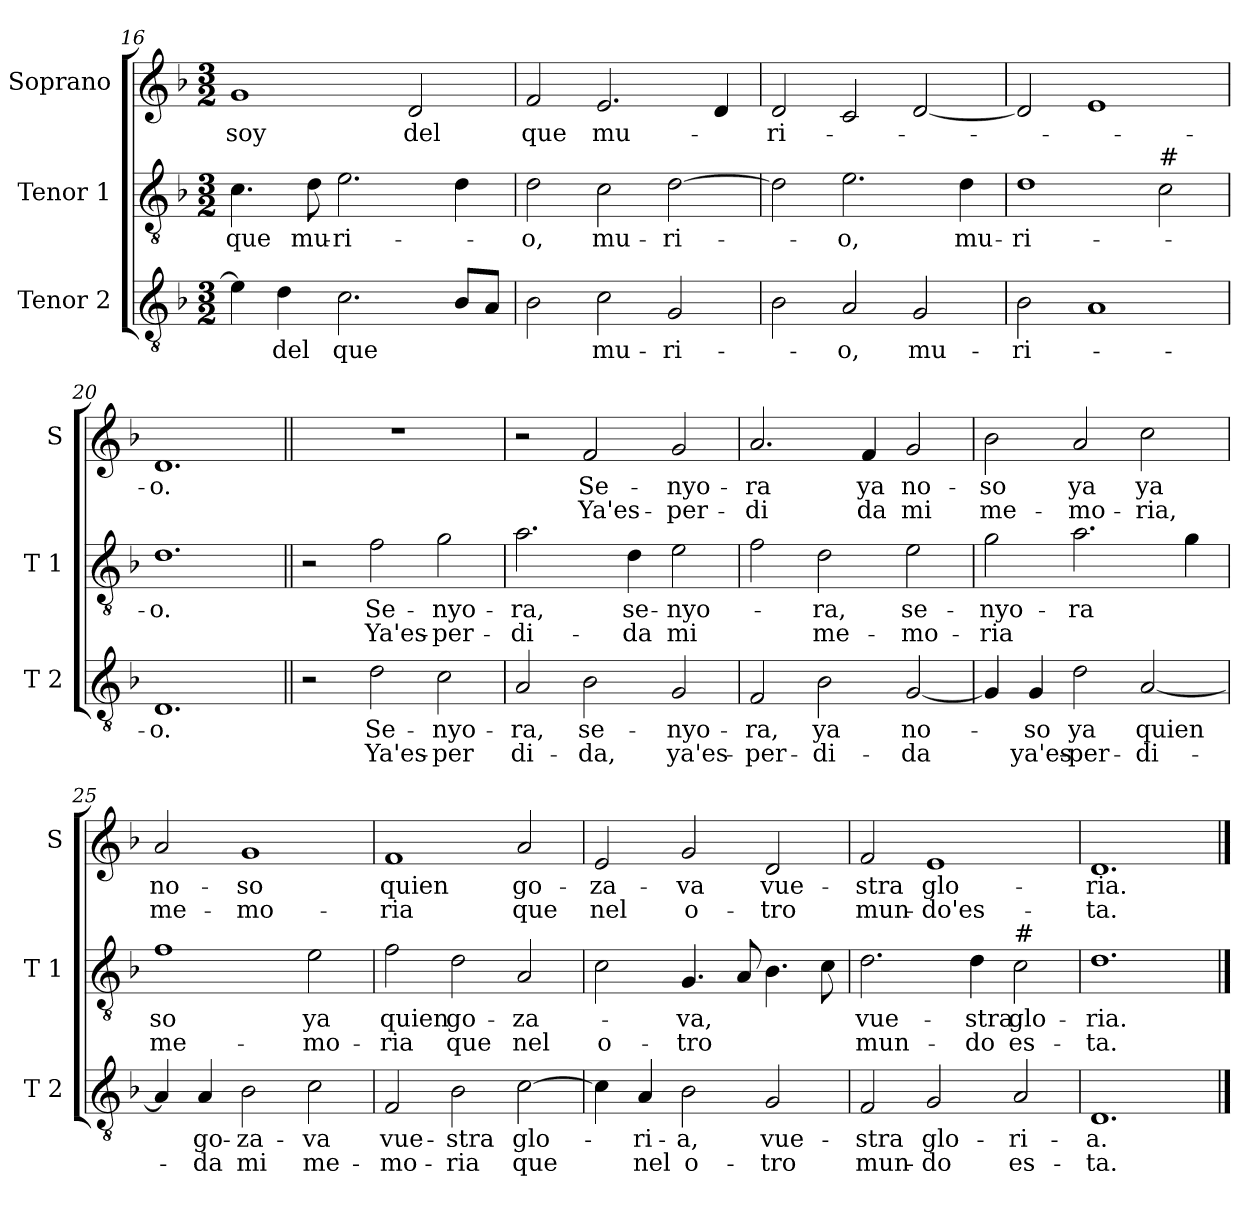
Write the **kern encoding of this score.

**kern	**text	**text	**kern	**text	**text	**kern	**text	**text
*part3	*part3	*part3	*part2	*part2	*part2	*part1	*part1	*part1
*staff3	*staff3	*staff3	*staff2	*staff2	*staff2	*staff1	*staff1	*staff1
*I"Tenor 2	*	*	*I"Tenor 1	*	*	*I"Soprano	*	*
*I'T 2	*	*	*I'T 1	*	*	*I'S	*	*
*clefGv2	*	*	*clefGv2	*	*	*clefG2	*	*
*k[b-]	*	*	*k[b-]	*	*	*k[b-]	*	*
*F:	*	*	*F:	*	*	*F:	*	*
*M3/2	*	*	*M3/2	*	*	*M3/2	*	*
=16	=16	=16	=16	=16	=16	=16	=16	=16
!	!	!	!	!LO:LY:b	!	!	!LO:LY:b	!
4e\]	.	.	4.c\	que	.	1g	soy	.
!	!LO:LY:b	!	!	!	!	!	!	!
4d\	del	.	.	.	.	.	.	.
!	!	!	!	!LO:LY:b	!	!	!	!
.	.	.	8d\	mu-	.	.	.	.
!	!LO:LY:b	!	!	!LO:LY:b	!	!	!	!
2.c\	que	.	2.e\	-ri-	.	.	.	.
!	!	!	!	!	!	!	!LO:LY:b	!
.	.	.	.	.	.	2d/	del	.
8B-/L	.	.	4d\	.	.	.	.	.
8A/J	.	.	.	.	.	.	.	.
!!LO:LB:g=z
=17	=17	=17	=17	=17	=17	=17	=17	=17
!	!	!	!	!LO:LY:b	!	!	!LO:LY:b	!
2B-\	.	.	2d\	-o,	.	2f/	que	.
!	!LO:LY:b	!	!	!LO:LY:b	!	!	!LO:LY:b	!
2c\	mu-	.	2c\	mu-	.	2.e/	mu-	.
!	!LO:LY:b	!	!	!LO:LY:b	!	!	!	!
2G/	-ri-	.	[2d\	-ri-	.	.	.	.
.	.	.	.	.	.	4d/	.	.
=18	=18	=18	=18	=18	=18	=18	=18	=18
!	!	!	!	!	!	!	!LO:LY:b	!
2B-\	.	.	2d\]	.	.	2d/	-ri-	.
!	!LO:LY:b	!	!	!LO:LY:b	!	!	!	!
2A/	-o,	.	2.e\	-o,	.	2c/	.	.
!	!LO:LY:b	!	!	!	!	!	!	!
2G/	mu-	.	.	.	.	[2d/	.	.
!	!	!	!	!LO:LY:b	!	!	!	!
.	.	.	4d\	mu-	.	.	.	.
=19	=19	=19	=19	=19	=19	=19	=19	=19
!	!LO:LY:b	!	!	!LO:LY:b	!	!	!	!
2B-\	-ri-	.	1d	-ri-	.	2d/]	.	.
1A	.	.	.	.	.	1e	.	.
!	!	!	!LO:TX:a:t=#	!	!	!	!	!
.	.	.	2c\	.	.	.	.	.
=20	=20	=20	=20	=20	=20	=20	=20	=20
!	!LO:LY:b	!	!	!LO:LY:b	!	!	!LO:LY:b	!
1.D	-o.	.	1.d	-o.	.	1.d	-o.	.
!!LO:LB:g=z
=21||	=21||	=21||	=21||	=21||	=21||	=21||	=21||	=21||
2r	.	.	2r	.	.	1.r	.	.
!	!LO:LY:b	!LO:LY:b	!	!LO:LY:b	!LO:LY:b	!	!	!
2d\	Se-	Ya'es-	2f\	Se-	Ya'es-	.	.	.
!	!LO:LY:b	!LO:LY:b	!	!LO:LY:b	!LO:LY:b	!	!	!
2c\	-nyo-	-per	2g\	-nyo-	-per-	.	.	.
=22	=22	=22	=22	=22	=22	=22	=22	=22
!	!LO:LY:b	!LO:LY:b	!	!LO:LY:b	!LO:LY:b	!	!	!
2A/	-ra,	di-	2.a\	-ra,	-di-	2r	.	.
!	!LO:LY:b	!LO:LY:b	!	!	!	!	!LO:LY:b	!LO:LY:b
2B-\	se-	-da,	.	.	.	2f/	Se-	Ya'es-
!	!	!	!	!LO:LY:b	!LO:LY:b	!	!	!
.	.	.	4d\	se-	-da	.	.	.
!	!LO:LY:b	!LO:LY:b	!	!LO:LY:b	!LO:LY:b	!	!LO:LY:b	!LO:LY:b
2G/	-nyo-	ya'es-	2e\	-nyo-	mi	2g/	-nyo-	-per-
=23	=23	=23	=23	=23	=23	=23	=23	=23
!	!LO:LY:b	!LO:LY:b	!	!	!	!	!LO:LY:b	!LO:LY:b
2F/	-ra,	-per-	2f\	.	.	2.a/	-ra	-di
!	!LO:LY:b	!LO:LY:b	!	!LO:LY:b	!LO:LY:b	!	!	!
2B-\	ya	-di-	2d\	-ra,	me-	.	.	.
!	!	!	!	!	!	!	!LO:LY:b	!LO:LY:b
.	.	.	.	.	.	4f/	ya	da
!	!LO:LY:b	!LO:LY:b	!	!LO:LY:b	!LO:LY:b	!	!LO:LY:b	!LO:LY:b
[2G/	no-	-da	2e\	se-	-mo-	2g/	no-	mi
=24	=24	=24	=24	=24	=24	=24	=24	=24
!	!	!	!	!LO:LY:b	!LO:LY:b	!	!LO:LY:b	!LO:LY:b
4G/]	.	.	2g\	-nyo-	-ria	2b-\	-so	me-
!	!LO:LY:b	!LO:LY:b	!	!	!	!	!	!
4G/	-so	ya'es-	.	.	.	.	.	.
!	!LO:LY:b	!LO:LY:b	!	!LO:LY:b	!	!	!LO:LY:b	!LO:LY:b
2d\	ya	-per-	2.a\	-ra	.	2a/	ya	-mo-
!	!LO:LY:b	!LO:LY:b	!	!	!	!	!LO:LY:b	!LO:LY:b
[2A/	quien	-di-	.	.	.	2cc\	ya	-ria,
.	.	.	4g\	.	.	.	.	.
!!LO:LB:g=z
=25	=25	=25	=25	=25	=25	=25	=25	=25
!	!	!	!	!LO:LY:b	!LO:LY:b	!	!LO:LY:b	!LO:LY:b
4A/]	.	.	1f	so	me-	2a/	no-	me-
!	!LO:LY:b	!LO:LY:b	!	!	!	!	!	!
4A/	go-	-da	.	.	.	.	.	.
!	!LO:LY:b	!LO:LY:b	!	!	!	!	!LO:LY:b	!LO:LY:b
2B-\	-za-	mi	.	.	.	1g	-so	-mo-
!	!LO:LY:b	!LO:LY:b	!	!LO:LY:b	!LO:LY:b	!	!	!
2c\	-va	me-	2e\	ya	-mo-	.	.	.
=26	=26	=26	=26	=26	=26	=26	=26	=26
!	!LO:LY:b	!LO:LY:b	!	!LO:LY:b	!LO:LY:b	!	!LO:LY:b	!LO:LY:b
2F/	vue-	-mo-	2f\	quien	-ria	1f	quien	-ria
!	!LO:LY:b	!LO:LY:b	!	!LO:LY:b	!LO:LY:b	!	!	!
2B-\	-stra	-ria	2d\	go-	que	.	.	.
!	!LO:LY:b	!LO:LY:b	!	!LO:LY:b	!LO:LY:b	!	!LO:LY:b	!LO:LY:b
[2c\	glo-	que	2A/	-za-	nel	2a/	go-	que
=27	=27	=27	=27	=27	=27	=27	=27	=27
!	!	!	!	!	!LO:LY:b	!	!LO:LY:b	!LO:LY:b
4c\]	.	.	2c\	.	o-	2e/	-za-	nel
!	!LO:LY:b	!LO:LY:b	!	!	!	!	!	!
4A/	-ri-	nel	.	.	.	.	.	.
!	!LO:LY:b	!LO:LY:b	!	!LO:LY:b	!LO:LY:b	!	!LO:LY:b	!LO:LY:b
2B-\	-a,	o-	4.G/	-va,	-tro	2g/	-va	o-
.	.	.	8A/	.	.	.	.	.
!	!LO:LY:b	!LO:LY:b	!	!	!	!	!LO:LY:b	!LO:LY:b
2G/	vue-	-tro	4.B-\	.	.	2d/	vue-	-tro
.	.	.	8c\	.	.	.	.	.
=28	=28	=28	=28	=28	=28	=28	=28	=28
!	!LO:LY:b	!LO:LY:b	!	!LO:LY:b	!LO:LY:b	!	!LO:LY:b	!LO:LY:b
2F/	-stra	mun-	2.d\	vue-	mun-	2f/	-stra	mun-
!	!LO:LY:b	!LO:LY:b	!	!	!	!	!LO:LY:b	!LO:LY:b
2G/	glo-	-do	.	.	.	1e	glo-	-do'es-
!	!	!	!	!LO:LY:b	!LO:LY:b	!	!	!
.	.	.	4d\	-stra	-do	.	.	.
!	!	!	!LO:TX:a:t=#	!	!	!	!	!
!	!LO:LY:b	!LO:LY:b	!	!LO:LY:b	!LO:LY:b	!	!	!
2A/	-ri-	es-	2c\	glo-	es-	.	.	.
=29	=29	=29	=29	=29	=29	=29	=29	=29
!	!LO:LY:b	!LO:LY:b	!	!LO:LY:b	!LO:LY:b	!	!LO:LY:b	!LO:LY:b
1.D	-a.	-ta.	1.d	-ria.	-ta.	1.d	-ria.	-ta.
==	==	==	==	==	==	==	==	==
*-	*-	*-	*-	*-	*-	*-	*-	*-
